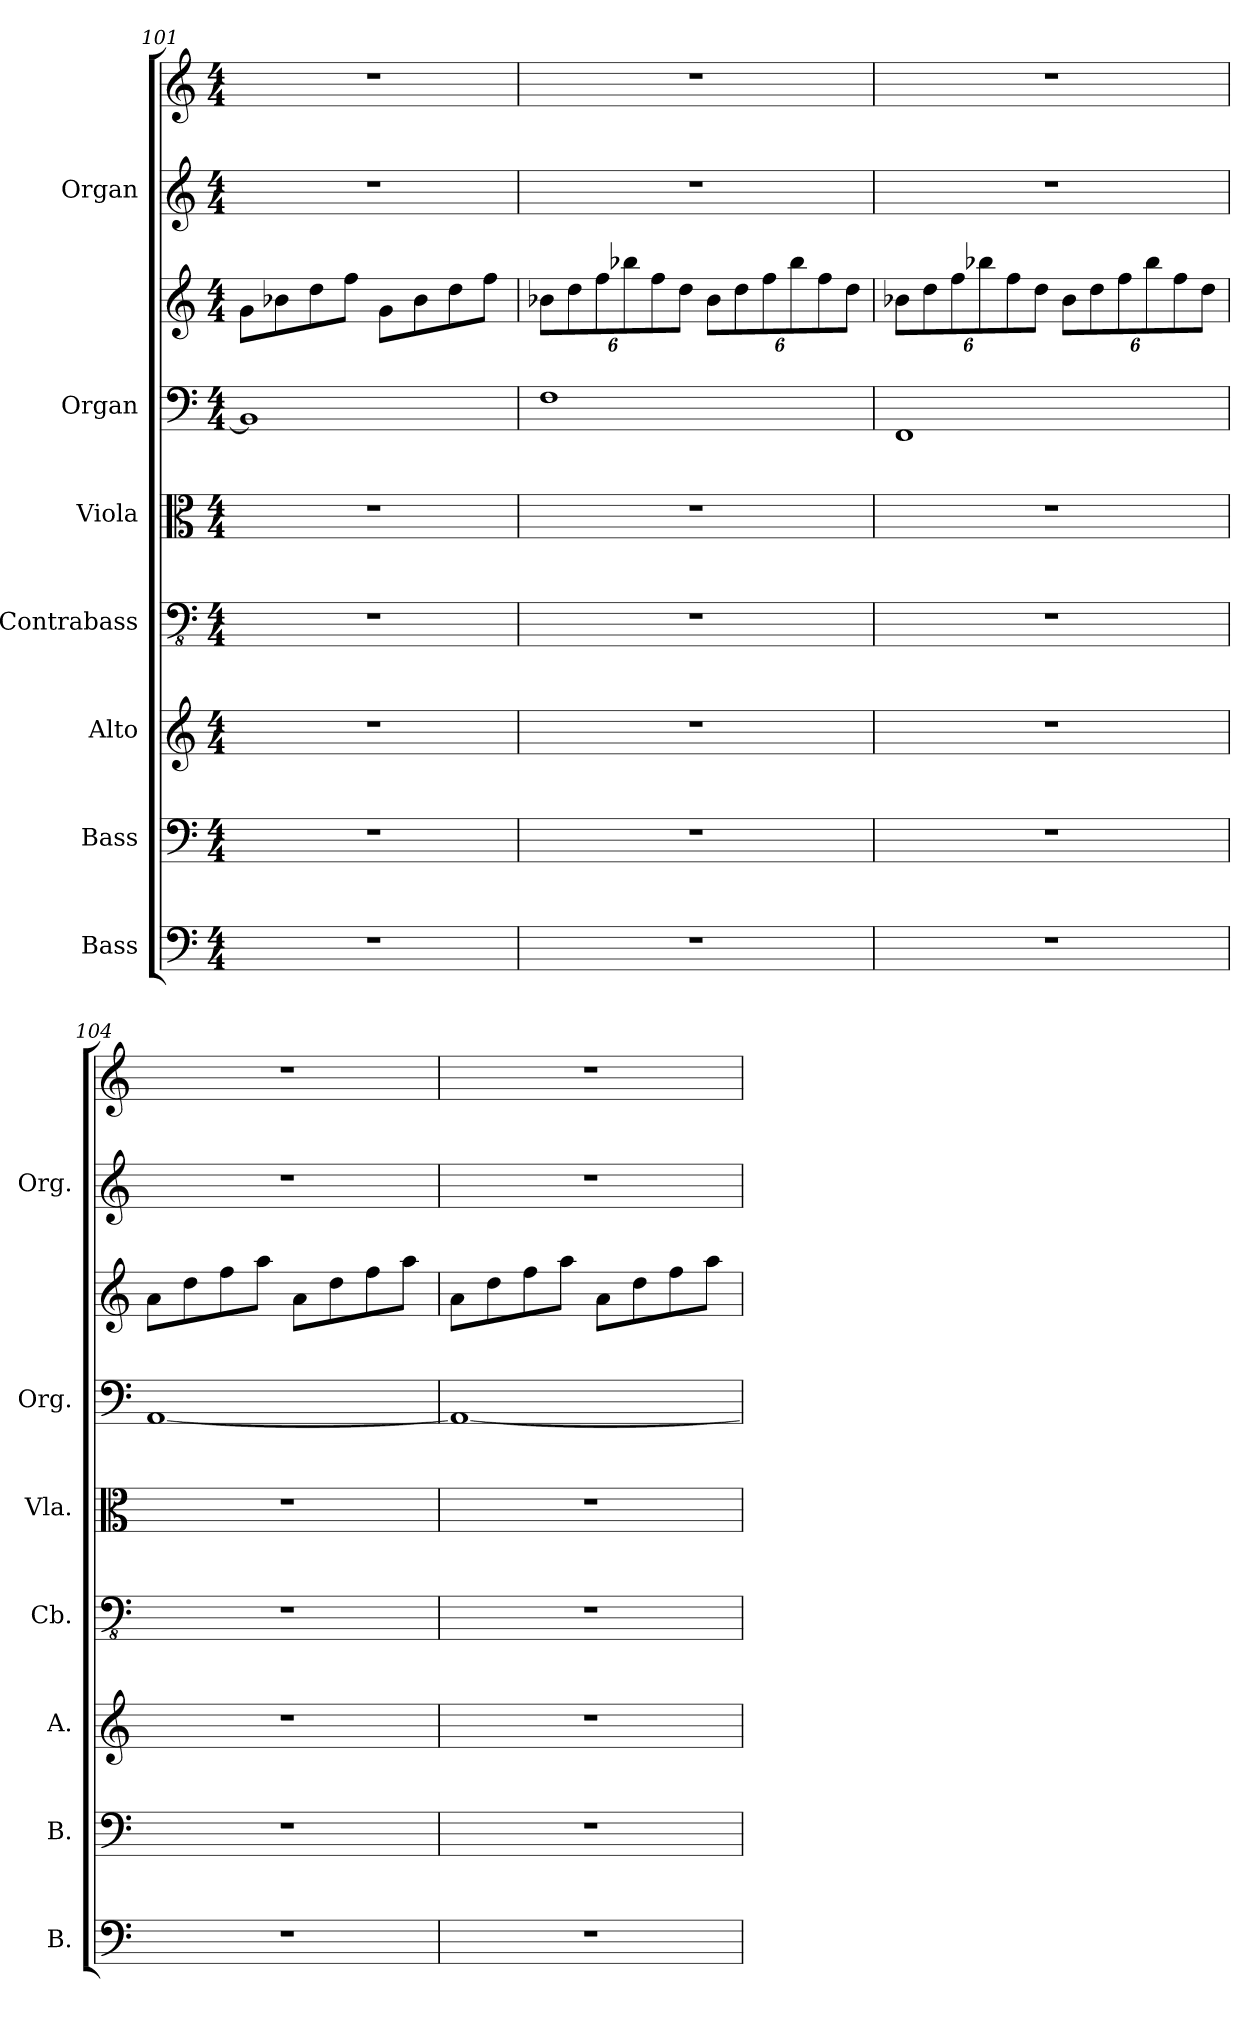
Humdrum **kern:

**kern	**kern	**kern	**kern	**kern	**kern	**kern	**kern	**kern
*part7	*part6	*part5	*part4	*part3	*part2	*part2	*part1	*part1
*staff9	*staff8	*staff7	*staff6	*staff5	*staff4	*staff3	*staff2	*staff1
*I"Bass	*I"Bass	*I"Alto	*I"Contrabass	*I"Viola	*I"Organ	*	*I"Organ	*
*I'B.	*I'B.	*I'A.	*I'Cb.	*I'Vla.	*I'Org.	*	*I'Org.	*
*clefF4	*clefF4	*clefG2	*clefFv4	*clefC3	*clefF4	*clefG2	*clefG2	*clefG2
*	*	*	*ITrd7c12	*	*	*	*	*
*k[]	*k[]	*k[]	*k[]	*k[]	*k[]	*k[]	*k[]	*k[]
*M4/4	*M4/4	*M4/4	*M4/4	*M4/4	*M4/4	*M4/4	*M4/4	*M4/4
=101	=101	=101	=101	=101	=101	=101	=101	=101
1r	1r	1r	1r	1r	1BB-]	8g\L	1r	1r
.	.	.	.	.	.	8b-X\	.	.
.	.	.	.	.	.	8dd\	.	.
.	.	.	.	.	.	8ff\J	.	.
.	.	.	.	.	.	8g\L	.	.
.	.	.	.	.	.	8b-\	.	.
.	.	.	.	.	.	8dd\	.	.
.	.	.	.	.	.	8ff\J	.	.
=102	=102	=102	=102	=102	=102	=102	=102	=102
*	*	*	*	*	*	*Xbrackettup	*	*
1r	1r	1r	1r	1r	1F	12b-X\L	1r	1r
.	.	.	.	.	.	12dd\	.	.
.	.	.	.	.	.	12ff\	.	.
.	.	.	.	.	.	12bb-X\	.	.
.	.	.	.	.	.	12ff\	.	.
.	.	.	.	.	.	12dd\J	.	.
.	.	.	.	.	.	12b-\L	.	.
.	.	.	.	.	.	12dd\	.	.
.	.	.	.	.	.	12ff\	.	.
.	.	.	.	.	.	12bb-\	.	.
.	.	.	.	.	.	12ff\	.	.
.	.	.	.	.	.	12dd\J	.	.
!!LO:PB:g=z
=103	=103	=103	=103	=103	=103	=103	=103	=103
1r	1r	1r	1r	1r	1FF	12b-X\L	1r	1r
.	.	.	.	.	.	12dd\	.	.
.	.	.	.	.	.	12ff\	.	.
.	.	.	.	.	.	12bb-X\	.	.
.	.	.	.	.	.	12ff\	.	.
.	.	.	.	.	.	12dd\J	.	.
.	.	.	.	.	.	12b-\L	.	.
.	.	.	.	.	.	12dd\	.	.
.	.	.	.	.	.	12ff\	.	.
.	.	.	.	.	.	12bb-\	.	.
.	.	.	.	.	.	12ff\	.	.
.	.	.	.	.	.	12dd\J	.	.
=104	=104	=104	=104	=104	=104	=104	=104	=104
1r	1r	1r	1r	1r	[1AA	8a\L	1r	1r
.	.	.	.	.	.	8dd\	.	.
.	.	.	.	.	.	8ff\	.	.
.	.	.	.	.	.	8aa\J	.	.
.	.	.	.	.	.	8a\L	.	.
.	.	.	.	.	.	8dd\	.	.
.	.	.	.	.	.	8ff\	.	.
.	.	.	.	.	.	8aa\J	.	.
=105	=105	=105	=105	=105	=105	=105	=105	=105
1r	1r	1r	1r	1r	1AA_	8a\L	1r	1r
.	.	.	.	.	.	8dd\	.	.
.	.	.	.	.	.	8ff\	.	.
.	.	.	.	.	.	8aa\J	.	.
.	.	.	.	.	.	8a\L	.	.
.	.	.	.	.	.	8dd\	.	.
.	.	.	.	.	.	8ff\	.	.
.	.	.	.	.	.	8aa\J	.	.
=	=	=	=	=	=	=	=	=
*-	*-	*-	*-	*-	*-	*-	*-	*-
